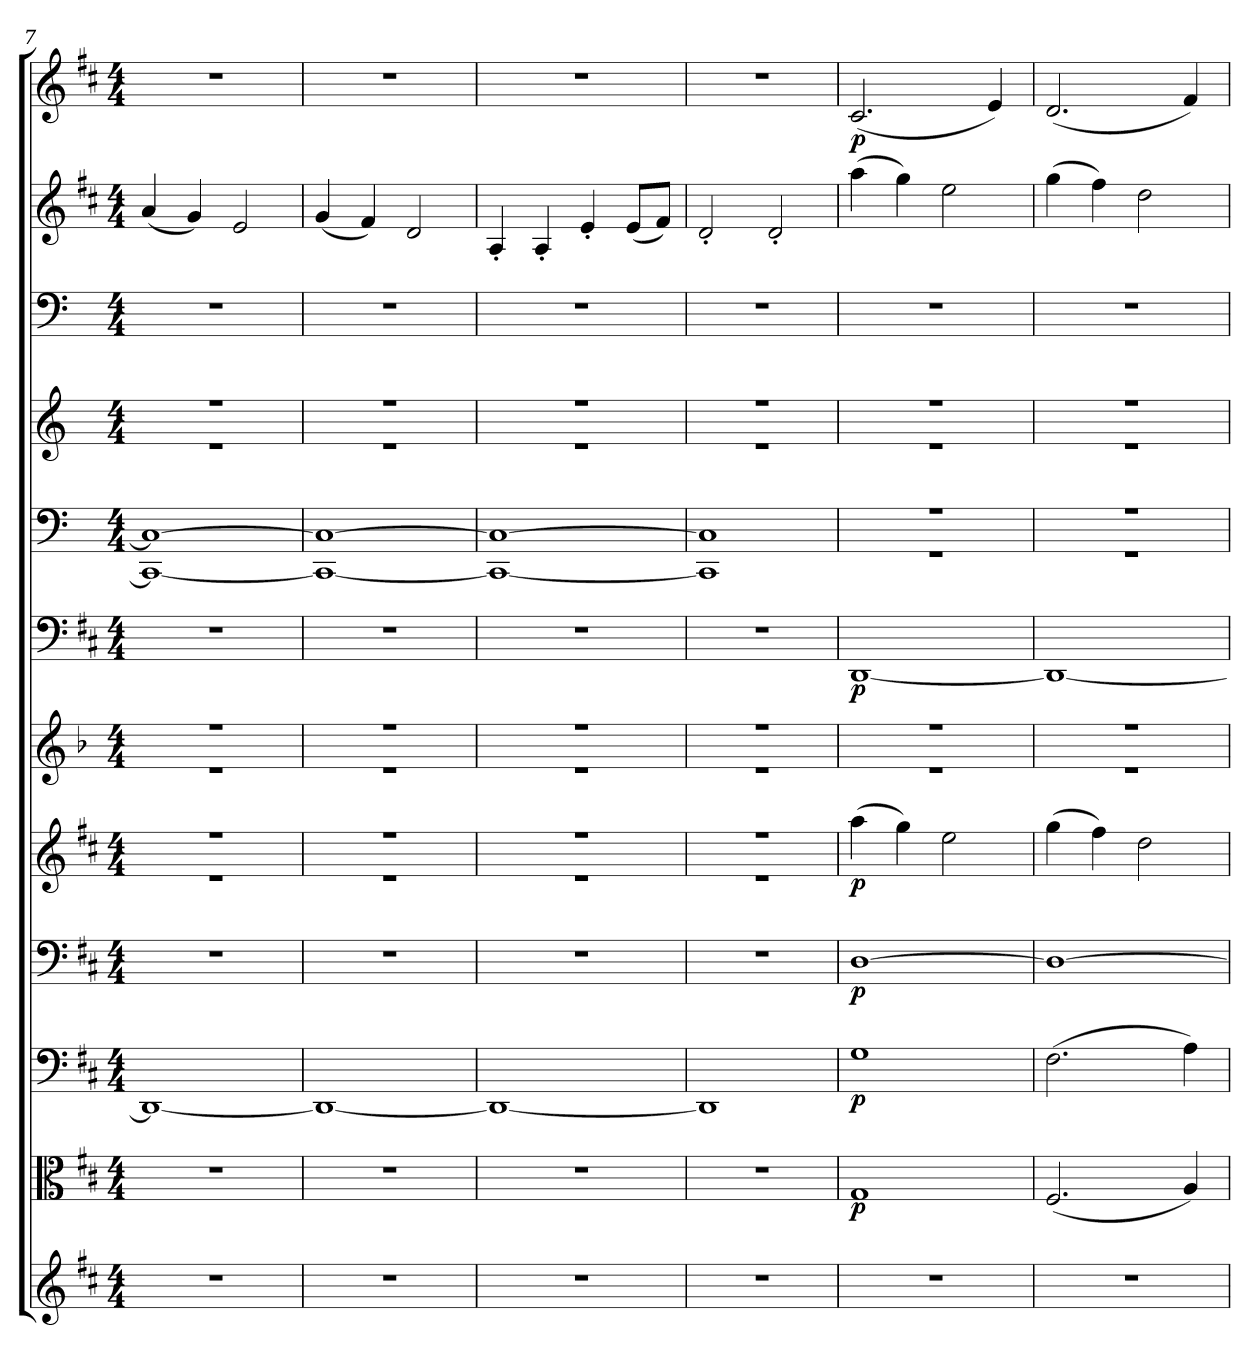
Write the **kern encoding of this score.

**kern	**kern	**dynam	**kern	**dynam	**kern	**dynam	**kern	**dynam	**kern	**kern	**dynam	**kern	**kern	**kern	**kern	**kern	**dynam
*part12	*part11	*part11	*part10	*part10	*part9	*part9	*part8	*part8	*part7	*part6	*part6	*part5	*part4	*part3	*part2	*part1	*part1
*staff12	*staff11	*staff11	*staff10	*staff10	*staff9	*staff9	*staff8	*staff8	*staff7	*staff6	*staff6	*staff5	*staff4	*staff3	*staff2	*staff1	*staff1
*clefG2	*clefC3	*	*clefF4	*	*clefF4	*	*clefG2	*	*clefG2	*clefF4	*	*clefF4	*clefG2	*clefF4	*clefG2	*clefG2	*
*k[f#c#]	*k[f#c#]	*	*k[f#c#]	*	*k[f#c#]	*	*k[f#c#]	*	*k[b-]	*k[f#c#]	*	*k[]	*k[]	*k[]	*k[f#c#]	*k[f#c#]	*
*D:	*D:	*	*D:	*	*D:	*	*D:	*	*	*D:	*	*	*	*	*D:	*D:	*
*M4/4	*M4/4	*	*M4/4	*	*M4/4	*	*M4/4	*	*M4/4	*M4/4	*	*M4/4	*M4/4	*M4/4	*M4/4	*M4/4	*
=7	=7	=7	=7	=7	=7	=7	=7	=7	=7	=7	=7	=7	=7	=7	=7	=7	=7
*	*	*	*	*	*	*	*^	*	*^	*	*	*^	*^	*	*	*	*
1r	1r	.	1DD/_	.	1r	.	1r	1r	.	1r	1r	1r	.	1C/_	1CC/_	1r	1r	1r	(4a/	1r	.
.	.	.	.	.	.	.	.	.	.	.	.	.	.	.	.	.	.	.	4g/)	.	.
.	.	.	.	.	.	.	.	.	.	.	.	.	.	.	.	.	.	.	2e/	.	.
=8	=8	=8	=8	=8	=8	=8	=8	=8	=8	=8	=8	=8	=8	=8	=8	=8	=8	=8	=8	=8	=8
1r	1r	.	1DD/_	.	1r	.	1r	1r	.	1r	1r	1r	.	1C/_	1CC/_	1r	1r	1r	(4g/	1r	.
.	.	.	.	.	.	.	.	.	.	.	.	.	.	.	.	.	.	.	4f#/)	.	.
.	.	.	.	.	.	.	.	.	.	.	.	.	.	.	.	.	.	.	2d/	.	.
=9	=9	=9	=9	=9	=9	=9	=9	=9	=9	=9	=9	=9	=9	=9	=9	=9	=9	=9	=9	=9	=9
1r	1r	.	1DD/_	.	1r	.	1r	1r	.	1r	1r	1r	.	1C/_	1CC/_	1r	1r	1r	4A'/	1r	.
.	.	.	.	.	.	.	.	.	.	.	.	.	.	.	.	.	.	.	4A'/	.	.
.	.	.	.	.	.	.	.	.	.	.	.	.	.	.	.	.	.	.	4e'/	.	.
.	.	.	.	.	.	.	.	.	.	.	.	.	.	.	.	.	.	.	(8e/L	.	.
.	.	.	.	.	.	.	.	.	.	.	.	.	.	.	.	.	.	.	8f#/J)	.	.
=10	=10	=10	=10	=10	=10	=10	=10	=10	=10	=10	=10	=10	=10	=10	=10	=10	=10	=10	=10	=10	=10
1r	1r	.	1DD/]	.	1r	.	1r	1r	.	1r	1r	1r	.	1C/]	1CC/]	1r	1r	1r	2d'/	1r	.
.	.	.	.	.	.	.	.	.	.	.	.	.	.	.	.	.	.	.	2d'/	.	.
*	*	*	*	*	*	*	*v	*v	*	*	*	*	*	*	*	*	*	*	*	*	*
=11	=11	=11	=11	=11	=11	=11	=11	=11	=11	=11	=11	=11	=11	=11	=11	=11	=11	=11	=11	=11
1r	1G/	p	1G\	p	[1D\	p	(4aa\	p	1r	1r	[1DD/	p	1r	1r	1r	1r	1r	(4aa\	(2.c#/	p
.	.	.	.	.	.	.	4gg\)	.	.	.	.	.	.	.	.	.	.	4gg\)	.	.
.	.	.	.	.	.	.	2ee\	.	.	.	.	.	.	.	.	.	.	2ee\	.	.
.	.	.	.	.	.	.	.	.	.	.	.	.	.	.	.	.	.	.	4e/)	.
=12	=12	=12	=12	=12	=12	=12	=12	=12	=12	=12	=12	=12	=12	=12	=12	=12	=12	=12	=12	=12
1r	(2.F#/	.	(2.F#\	.	1D\_	.	(4gg\	.	1r	1r	1DD/_	.	1r	1r	1r	1r	1r	(4gg\	(2.d/	.
.	.	.	.	.	.	.	4ff#\)	.	.	.	.	.	.	.	.	.	.	4ff#\)	.	.
.	.	.	.	.	.	.	2dd\	.	.	.	.	.	.	.	.	.	.	2dd\	.	.
.	4A/)	.	4A\)	.	.	.	.	.	.	.	.	.	.	.	.	.	.	.	4f#/)	.
*	*	*	*	*	*	*	*	*	*	*	*	*	*v	*v	*	*	*	*	*	*
*	*	*	*	*	*	*	*	*	*v	*v	*	*	*	*v	*v	*	*	*	*
=	=	=	=	=	=	=	=	=	=	=	=	=	=	=	=	=	=
*-	*-	*-	*-	*-	*-	*-	*-	*-	*-	*-	*-	*-	*-	*-	*-	*-	*-
